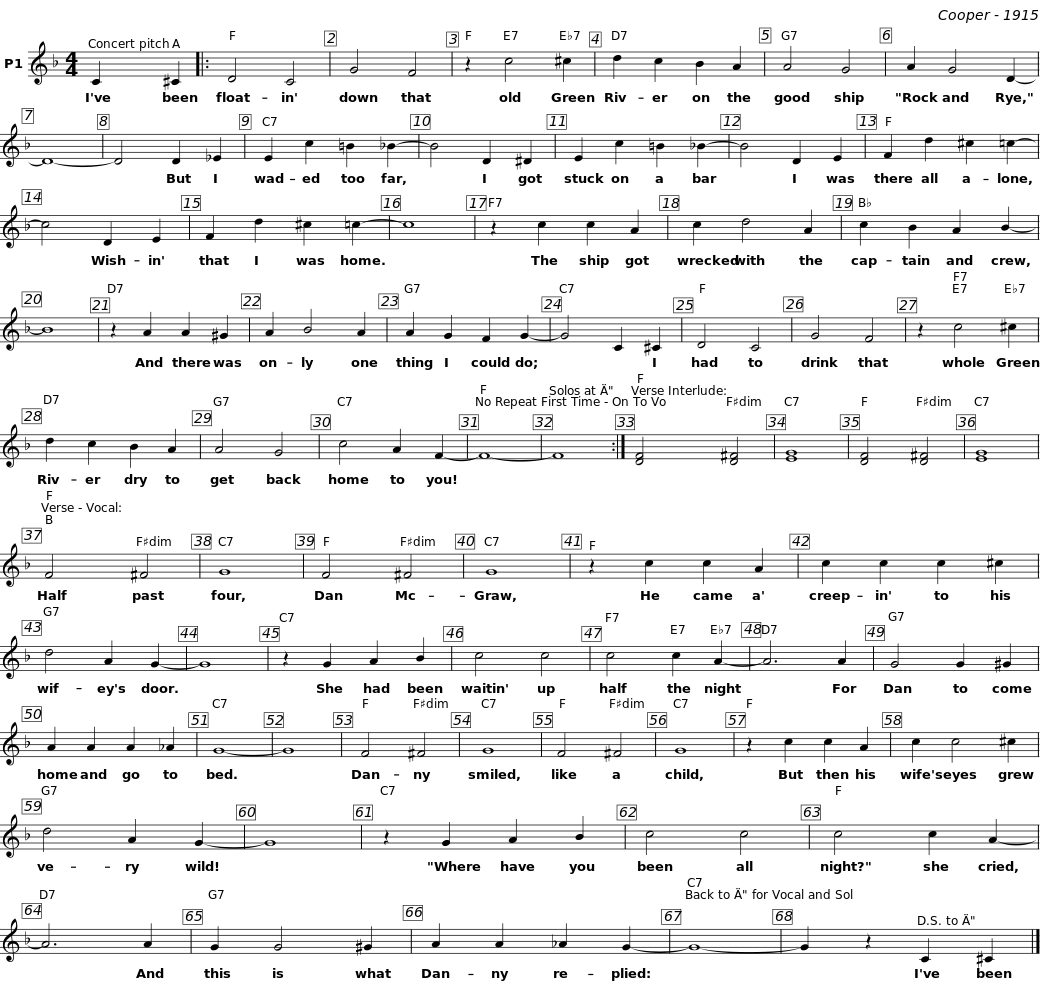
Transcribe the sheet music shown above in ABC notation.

X:1
L:1/8
M:4/4
I:linebreak $
K:F
V:1 treble
V:1
 C2 ^C2 |: D4 C4 | G4 F4 | z2 c4 ^c2 | d2 c2 B2 A2 |$ %5
 A4 G4 | A2 G4 D2- | D8- | D4 D2 _E2 |$ E2 c2 =B2 _B2- | %10
 B4 D2 ^D2 | E2 c2 =B2 _B2- | B4 D2 E2 |$ F2 d2 ^c2 =c2- | c4 D2 E2 | %15
 F2 d2 ^c2 =c2- | c8 |$ z2 c2 c2 A2 | c2 d4 A2 | c2 B2 A2 B2- | %20
 B8 |$ z2 A2 A2 ^G2 | A2 B4 A2 | A2 G2 F2 G2- | G4 C2 ^C2 |$ %25
 D4 C4 | G4 F4 | z2 c4 ^c2 | d2 c2 B2 A2 |$ A4 G4 | %30
 c4 A2 F2- | F8- | F8 :|$ [DF]4 [D^F]4 | [EG]8 | %35
 [DF]4 [D^F]4 | [EG]8 |$ F4 ^F4 | G8 | F4 ^F4 | %40
 G8 |$ z2 c2 c2 A2 | c2 c2 c2 ^c2 | d4 A2 G2- | G8 |$ %45
 z2 G2 A2 B2 | c4 c4 | c4 c2 A2- | A6 A2 |$ G4 G2 ^G2 | %50
 A2 A2 A2 _A2 | G8- | G8 |$ F4 ^F4 | G8 | %55
 F4 ^F4 | G8 |$ z2 c2 c2 A2 | c2 c4 ^c2 | d4 A2 G2- | %60
 G8 |$ z2 G2 A2 B2 | c4 c4 | c4 c2 A2- | A6 A2 |$ %65
 G2 G4 ^G2 | A2 A2 _A2 G2- | G8- | G2 z2 C2 ^C2 |] %69
